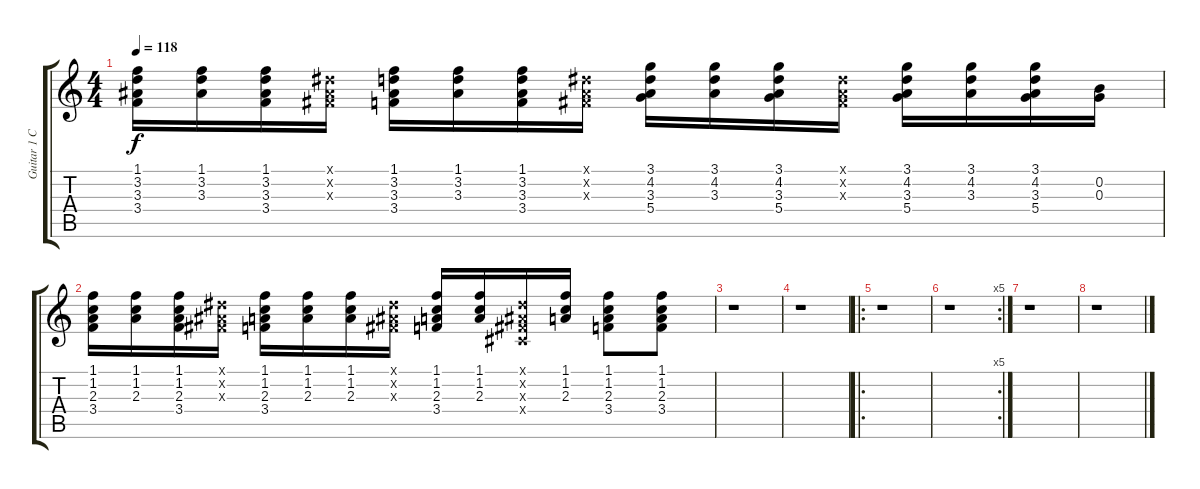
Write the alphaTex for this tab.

\track ("Guitar 1 Clean" "Guitar 1 C") {instrument electricguitarclean}
\staff {score tabs}
\tuning (E4 B3 G3 D3 A2 E2) {hide}
\ts (4 4)
\tempo 118
\clef g2
\ks c
(1.1 3.2 3.3 3.4).16{dy f} (1.1 3.2 3.3).16 (1.1 3.2 3.3 3.4).16 (-1.1{x} -1.2{x} -1.3{x}).16 (1.1 3.2 3.3 3.4).16 (1.1 3.2 3.3).16 (1.1 3.2 3.3 3.4).16 (-1.1{x} -1.2{x} -1.3{x}).16 (3.1 4.2 3.3 5.4).16 (3.1 4.2 3.3).16 (3.1 4.2 3.3 5.4).16 (-1.1{x} -1.2{x} -1.3{x}).16 (3.1 4.2 3.3 5.4).16 (3.1 4.2 3.3).16 (3.1 4.2 3.3 5.4).16 (0.2 0.3).16 |
(1.1 1.2 2.3 3.4).16 (1.1 1.2 2.3).16 (1.1 1.2 2.3 3.4).16 (-1.1{x} -1.2{x} -1.3{x}).16 (1.1 1.2 2.3 3.4).16 (1.1 1.2 2.3).16 (1.1 1.2 2.3).16 (-1.1{x} -1.2{x} -1.3{x}).16 (1.1 1.2 2.3 3.4).16 (1.1 1.2 2.3).16 (-1.1{x} -1.2{x} -1.3{x} -1.4{x}).16 (1.1 1.2 2.3).16 (1.1 1.2 2.3 3.4).8 (1.1 1.2 2.3 3.4).8 |
r.1 |
r.1 |
\ro
r.1 |
\rc 5
r.1 |
r.1 |
r.1
